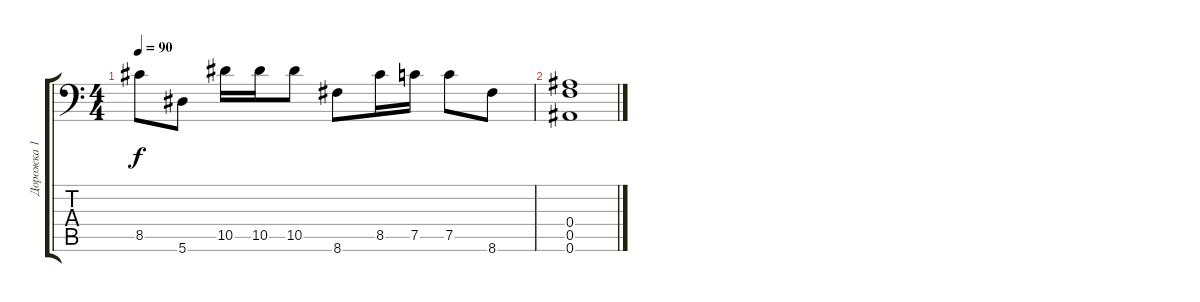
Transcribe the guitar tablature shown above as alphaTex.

\track ("Дорожка 1" "Дорожка 1") {instrument distortionguitar}
\staff {score tabs}
\tuning (C4 G3 Eb3 Bb2 F2 Bb1) {hide}
\ts (4 4)
\tempo 90
\clef f4
\ks c
8.5.8{dy f} 5.6.8 10.5.16 10.5.16 10.5.8 8.6.8 8.5.16 7.5.16 7.5.8 8.6.8 |
(0.4 0.5 0.6).1
